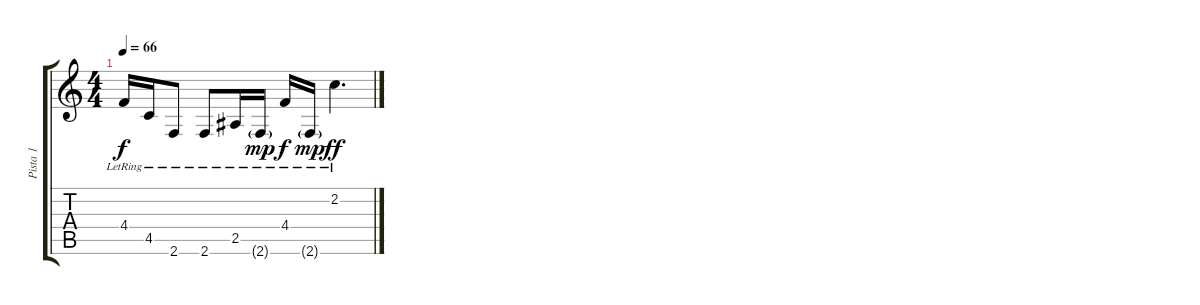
\track ("Pista 1" "Pista 1") {instrument electricguitarjazz}
\staff {score tabs}
\tuning (Eb4 Bb3 Gb3 Db3 Ab2 Eb2) {hide}
\ts (4 4)
\tempo 66
\clef g2
\ks c
4.4{lr}.16{dy f} 4.5{lr}.16 2.6{lr}.8 2.6{lr}.8 2.5{lr}.16 2.6{g lr}.16{dy mp} 4.4{lr}.16{dy f} 2.6{g lr}.16{dy mp} 2.2{lr}.4{d dy ff}
